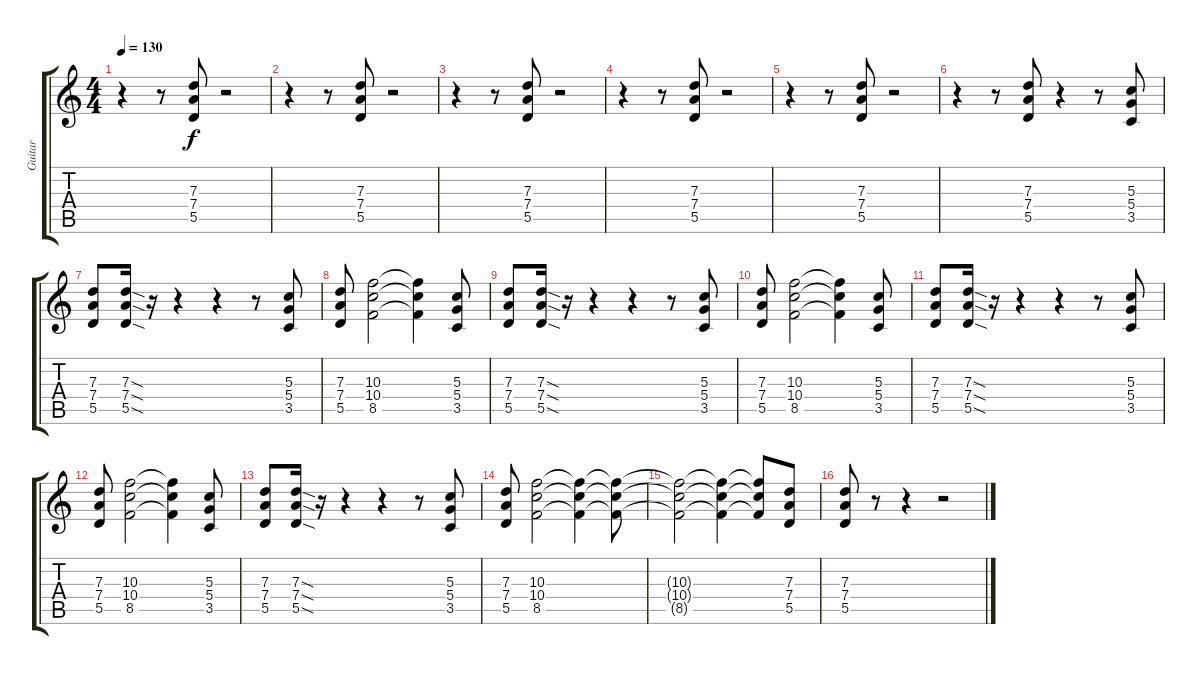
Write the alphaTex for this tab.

\track ("Guitar" "Guitar") {instrument distortionguitar}
\staff {score tabs}
\tuning (E4 B3 G3 D3 A2 E2) {hide}
\ts (4 4)
\tempo 130
\clef g2
\ks c
r.4{dy f} r.8 (7.3 7.4 5.5).8 r.2 |
r.4 r.8 (7.3 7.4 5.5).8 r.2 |
r.4 r.8 (7.3 7.4 5.5).8 r.2 |
r.4 r.8 (7.3 7.4 5.5).8 r.2 |
r.4 r.8 (7.3 7.4 5.5).8 r.2 |
r.4 r.8 (7.3 7.4 5.5).8 r.4 r.8 (5.3 5.4 3.5).8 |
(7.3 7.4 5.5).8 (7.3{sod} 7.4{sod} 5.5{sod}).16 r.16 r.4 r.4 r.8 (5.3 5.4 3.5).8 |
(7.3 7.4 5.5).8 (10.3 10.4 8.5).2 (10.3{t} 10.4{t} 8.5{t}).4 (5.3 5.4 3.5).8 |
(7.3 7.4 5.5).8 (7.3{sod} 7.4{sod} 5.5{sod}).16 r.16 r.4 r.4 r.8 (5.3 5.4 3.5).8 |
(7.3 7.4 5.5).8 (10.3 10.4 8.5).2 (10.3{t} 10.4{t} 8.5{t}).4 (5.3 5.4 3.5).8 |
(7.3 7.4 5.5).8 (7.3{sod} 7.4{sod} 5.5{sod}).16 r.16 r.4 r.4 r.8 (5.3 5.4 3.5).8 |
(7.3 7.4 5.5).8 (10.3 10.4 8.5).2 (10.3{t} 10.4{t} 8.5{t}).4 (5.3 5.4 3.5).8 |
(7.3 7.4 5.5).8 (7.3{sod} 7.4{sod} 5.5{sod}).16 r.16 r.4 r.4 r.8 (5.3 5.4 3.5).8 |
(7.3 7.4 5.5).8 (10.3 10.4 8.5).2 (10.3{t} 10.4{t} 8.5{t}).4 (10.3{t} 10.4{t} 8.5{t}).8 |
(10.3{t} 10.4{t} 8.5{t}).2 (10.3{t} 10.4{t} 8.5{t}).4 (10.3{t} 10.4{t} 8.5{t}).8 (7.3 7.4 5.5).8 |
(7.3 7.4 5.5).8 r.8 r.4 r.2
